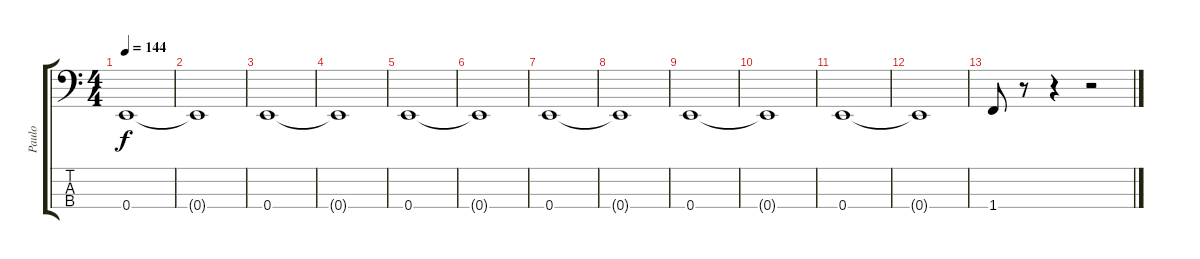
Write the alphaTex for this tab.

\track ("Paulo" "Paulo") {instrument electricbasspick}
\staff {score tabs}
\tuning (G2 D2 A1 E1) {hide}
\ts (4 4)
\tempo 144
\clef f4
\ks c
0.4.1{dy f} |
0.4{t}.1 |
0.4.1 |
0.4{t}.1 |
0.4.1 |
0.4{t}.1 |
0.4.1 |
0.4{t}.1 |
0.4.1 |
0.4{t}.1 |
0.4.1 |
0.4{t}.1 |
1.4.8 r.8 r.4 r.2
